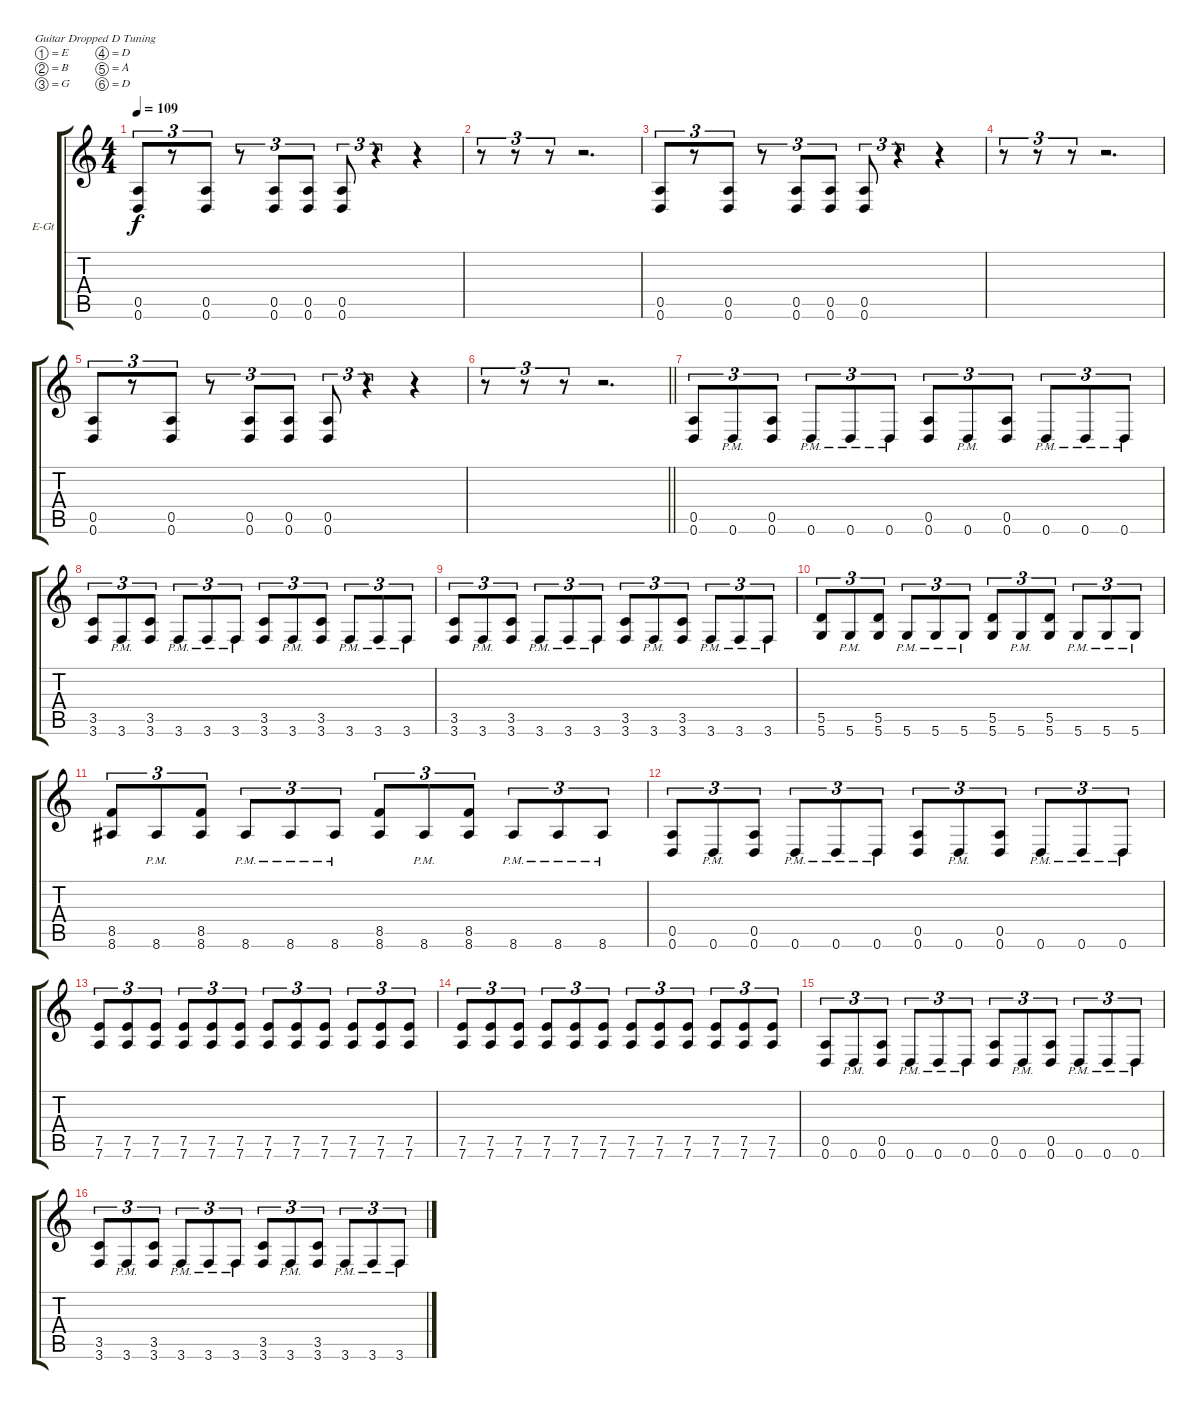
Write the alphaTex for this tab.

\bracketExtendMode groupsimilarinstruments
\firstSystemTrackNameOrientation horizontal
\otherSystemsTrackNameOrientation horizontal
\track ("Overdriven-guitar (Richard)" "E-Gt") {instrument overdrivenguitar}
\staff {score tabs}
\tuning (E4 B3 G3 D3 A2 D2)
\ts (4 4)
\tempo 109
\clef g2
\scale
0.333333
\ks c
(0.5 0.6).8{tu (3 2) dy f} r.8{tu (3 2)} (0.5 0.6).8{tu (3 2)} r.8{tu (3 2)} (0.5 0.6).8{tu (3 2)} (0.5 0.6).8{tu (3 2)} (0.5 0.6).8{tu (3 2)} r.4{tu (3 2)} r.4 |
\scale
0.333333 r.8{tu (3 2)} r.8{tu (3 2)} r.8{tu (3 2)} r.2{d} |
\scale
0.333333 (0.5 0.6).8{tu (3 2)} r.8{tu (3 2)} (0.5 0.6).8{tu (3 2)} r.8{tu (3 2)} (0.5 0.6).8{tu (3 2)} (0.5 0.6).8{tu (3 2)} (0.5 0.6).8{tu (3 2)} r.4{tu (3 2)} r.4 |
\scale
0.333333 r.8{tu (3 2)} r.8{tu (3 2)} r.8{tu (3 2)} r.2{d} |
\scale
0.333333 (0.5 0.6).8{tu (3 2)} r.8{tu (3 2)} (0.5 0.6).8{tu (3 2)} r.8{tu (3 2)} (0.5 0.6).8{tu (3 2)} (0.5 0.6).8{tu (3 2)} (0.5 0.6).8{tu (3 2)} r.4{tu (3 2)} r.4 |
\scale
0.333333
\barLineRight lightlight
r.8{tu (3 2)} r.8{tu (3 2)} r.8{tu (3 2)} r.2{d} |
\scale
0.333333 (0.5 0.6).8{tu (3 2)} 0.6{pm}.8{tu (3 2)} (0.5 0.6).8{tu (3 2)} 0.6{pm}.8{tu (3 2)} 0.6{pm}.8{tu (3 2)} 0.6{pm}.8{tu (3 2)} (0.5 0.6).8{tu (3 2)} 0.6{pm}.8{tu (3 2)} (0.5 0.6).8{tu (3 2)} 0.6{pm}.8{tu (3 2)} 0.6{pm}.8{tu (3 2)} 0.6{pm}.8{tu (3 2)} |
\scale
0.333333 (3.5 3.6).8{tu (3 2)} 3.6{pm}.8{tu (3 2)} (3.5 3.6).8{tu (3 2)} 3.6{pm}.8{tu (3 2)} 3.6{pm}.8{tu (3 2)} 3.6{pm}.8{tu (3 2)} (3.5 3.6).8{tu (3 2)} 3.6{pm}.8{tu (3 2)} (3.5 3.6).8{tu (3 2)} 3.6{pm}.8{tu (3 2)} 3.6{pm}.8{tu (3 2)} 3.6{pm}.8{tu (3 2)} |
\scale
0.333333 (3.5 3.6).8{tu (3 2)} 3.6{pm}.8{tu (3 2)} (3.5 3.6).8{tu (3 2)} 3.6{pm}.8{tu (3 2)} 3.6{pm}.8{tu (3 2)} 3.6{pm}.8{tu (3 2)} (3.5 3.6).8{tu (3 2)} 3.6{pm}.8{tu (3 2)} (3.5 3.6).8{tu (3 2)} 3.6{pm}.8{tu (3 2)} 3.6{pm}.8{tu (3 2)} 3.6{pm}.8{tu (3 2)} |
\scale
0.333333 (5.5 5.6).8{tu (3 2)} 5.6{pm}.8{tu (3 2)} (5.5 5.6).8{tu (3 2)} 5.6{pm}.8{tu (3 2)} 5.6{pm}.8{tu (3 2)} 5.6{pm}.8{tu (3 2)} (5.5 5.6).8{tu (3 2)} 5.6{pm}.8{tu (3 2)} (5.5 5.6).8{tu (3 2)} 5.6{pm}.8{tu (3 2)} 5.6{pm}.8{tu (3 2)} 5.6{pm}.8{tu (3 2)} |
\scale
0.333333 (8.5 8.6).8{tu (3 2)} 8.6{pm}.8{tu (3 2)} (8.5 8.6).8{tu (3 2)} 8.6{pm}.8{tu (3 2)} 8.6{pm}.8{tu (3 2)} 8.6{pm}.8{tu (3 2)} (8.5 8.6).8{tu (3 2)} 8.6{pm}.8{tu (3 2)} (8.5 8.6).8{tu (3 2)} 8.6{pm}.8{tu (3 2)} 8.6{pm}.8{tu (3 2)} 8.6{pm}.8{tu (3 2)} |
\scale
0.333333 (0.5 0.6).8{tu (3 2)} 0.6{pm}.8{tu (3 2)} (0.5 0.6).8{tu (3 2)} 0.6{pm}.8{tu (3 2)} 0.6{pm}.8{tu (3 2)} 0.6{pm}.8{tu (3 2)} (0.5 0.6).8{tu (3 2)} 0.6{pm}.8{tu (3 2)} (0.5 0.6).8{tu (3 2)} 0.6{pm}.8{tu (3 2)} 0.6{pm}.8{tu (3 2)} 0.6{pm}.8{tu (3 2)} |
\scale
0.333333 (7.5 7.6).8{tu (3 2)} (7.5 7.6).8{tu (3 2)} (7.5 7.6).8{tu (3 2)} (7.5 7.6).8{tu (3 2)} (7.5 7.6).8{tu (3 2)} (7.5 7.6).8{tu (3 2)} (7.5 7.6).8{tu (3 2)} (7.5 7.6).8{tu (3 2)} (7.5 7.6).8{tu (3 2)} (7.5 7.6).8{tu (3 2)} (7.5 7.6).8{tu (3 2)} (7.5 7.6).8{tu (3 2)} |
\scale
0.333333 (7.5 7.6).8{tu (3 2)} (7.5 7.6).8{tu (3 2)} (7.5 7.6).8{tu (3 2)} (7.5 7.6).8{tu (3 2)} (7.5 7.6).8{tu (3 2)} (7.5 7.6).8{tu (3 2)} (7.5 7.6).8{tu (3 2)} (7.5 7.6).8{tu (3 2)} (7.5 7.6).8{tu (3 2)} (7.5 7.6).8{tu (3 2)} (7.5 7.6).8{tu (3 2)} (7.5 7.6).8{tu (3 2)} |
\scale
0.333333 (0.5 0.6).8{tu (3 2)} 0.6{pm}.8{tu (3 2)} (0.5 0.6).8{tu (3 2)} 0.6{pm}.8{tu (3 2)} 0.6{pm}.8{tu (3 2)} 0.6{pm}.8{tu (3 2)} (0.5 0.6).8{tu (3 2)} 0.6{pm}.8{tu (3 2)} (0.5 0.6).8{tu (3 2)} 0.6{pm}.8{tu (3 2)} 0.6{pm}.8{tu (3 2)} 0.6{pm}.8{tu (3 2)} |
\scale
0.333333 (3.5 3.6).8{tu (3 2)} 3.6{pm}.8{tu (3 2)} (3.5 3.6).8{tu (3 2)} 3.6{pm}.8{tu (3 2)} 3.6{pm}.8{tu (3 2)} 3.6{pm}.8{tu (3 2)} (3.5 3.6).8{tu (3 2)} 3.6{pm}.8{tu (3 2)} (3.5 3.6).8{tu (3 2)} 3.6{pm}.8{tu (3 2)} 3.6{pm}.8{tu (3 2)} 3.6{pm}.8{tu (3 2)}
